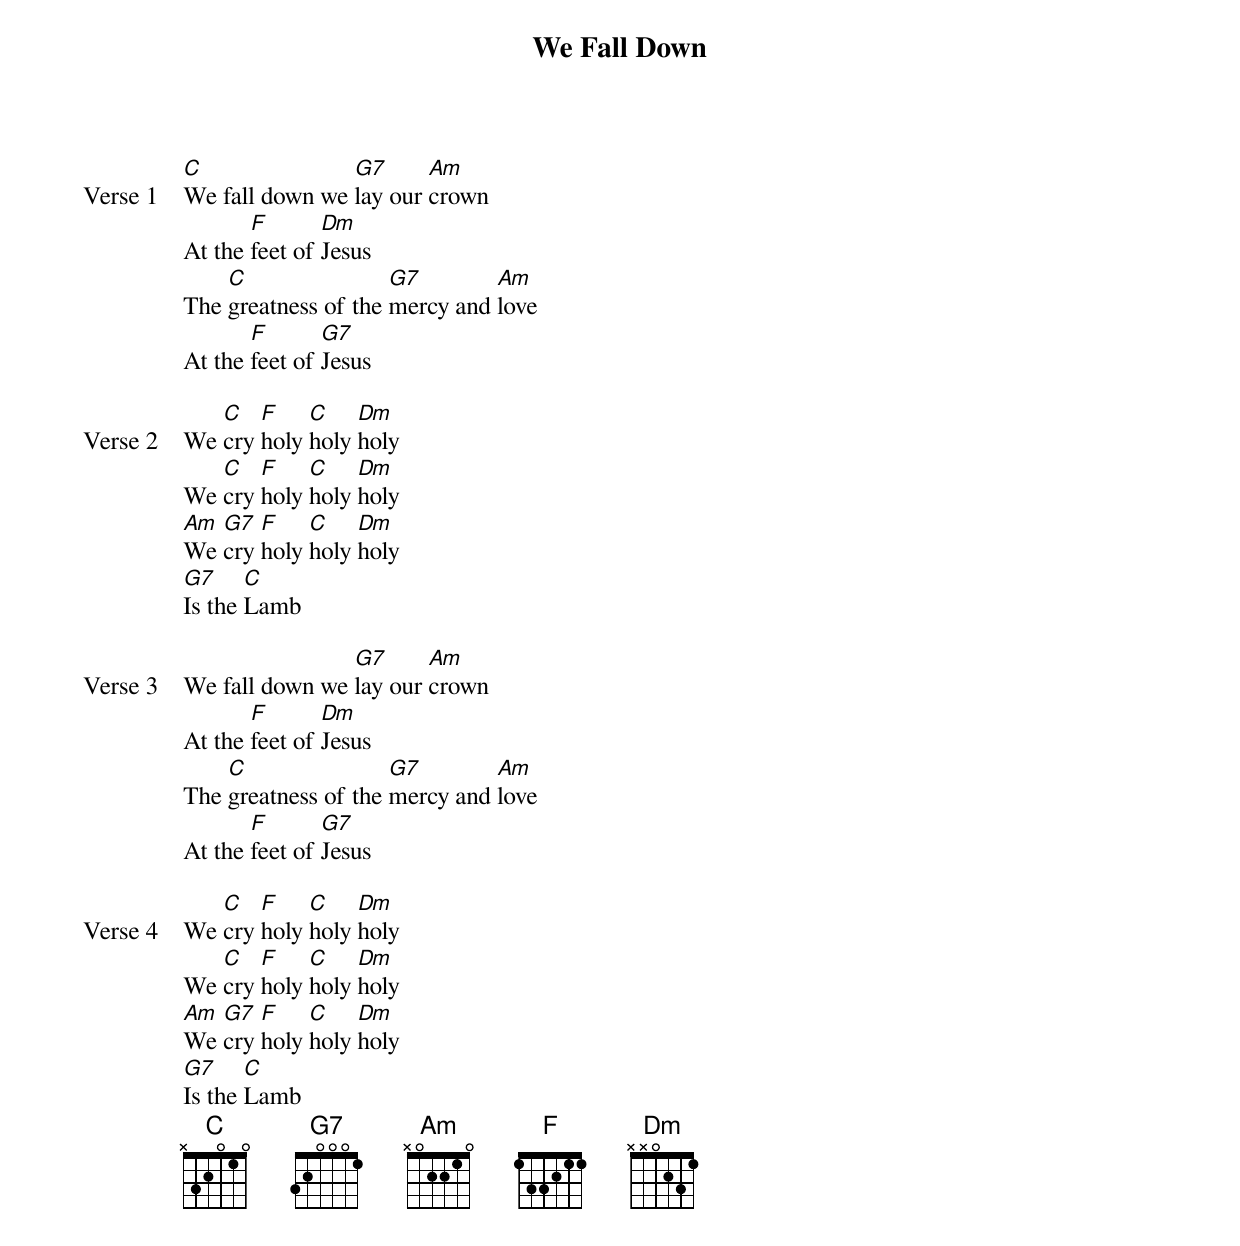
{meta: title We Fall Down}
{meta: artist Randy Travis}
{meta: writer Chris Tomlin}

{start_of_verse: Verse 1}
[C]We fall down we [G7]lay our [Am]crown
At the [F]feet of [Dm]Jesus
The [C]greatness of the [G7]mercy and [Am]love
At the [F]feet of [G7]Jesus
{end_of_verse}

{start_of_verse: Verse 2}
We [C]cry [F]holy [C]holy [Dm]holy
We [C]cry [F]holy [C]holy [Dm]holy
[Am]We [G7]cry [F]holy [C]holy [Dm]holy
[G7]Is the [C]Lamb
{end_of_verse}

{start_of_verse: Verse 3}
We fall down we [G7]lay our [Am]crown
At the [F]feet of [Dm]Jesus
The [C]greatness of the [G7]mercy and [Am]love
At the [F]feet of [G7]Jesus
{end_of_verse}

{start_of_verse: Verse 4}
We [C]cry [F]holy [C]holy [Dm]holy
We [C]cry [F]holy [C]holy [Dm]holy
[Am]We [G7]cry [F]holy [C]holy [Dm]holy
[G7]Is the [C]Lamb
{end_of_verse}
